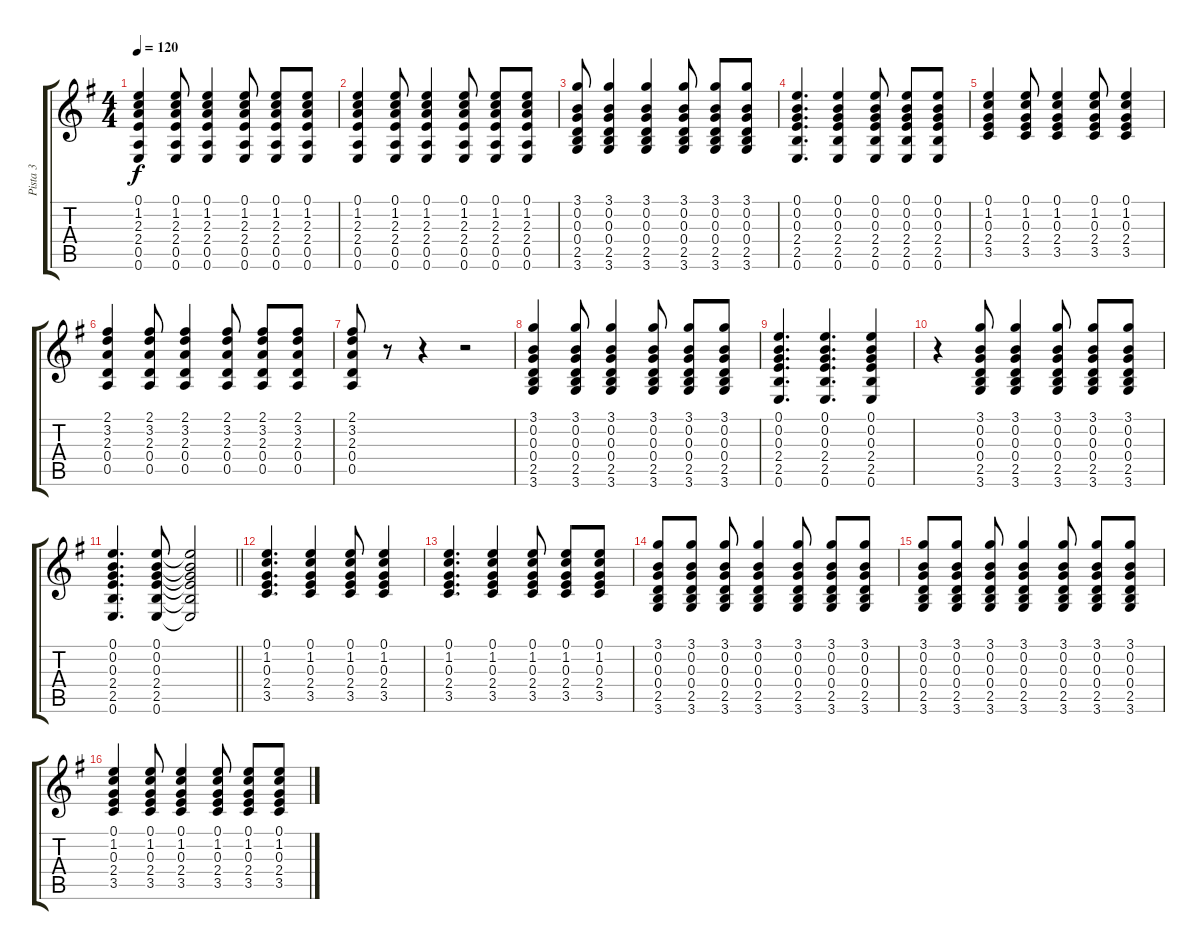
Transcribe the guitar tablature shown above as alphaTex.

\track ("Pista 3" "Pista 3") {instrument acousticguitarsteel}
\staff {score tabs}
\tuning (E4 B3 G3 D3 A2 E2) {hide}
\ts (4 4)
\tempo 120
\clef g2
\ks g
(0.1 1.2 2.3 2.4 0.5 0.6).4{dy f} (0.1 1.2 2.3 2.4 0.5 0.6).8 (0.1 1.2 2.3 2.4 0.5 0.6).4 (0.1 1.2 2.3 2.4 0.5 0.6).8 (0.1 1.2 2.3 2.4 0.5 0.6).8 (0.1 1.2 2.3 2.4 0.5 0.6).8 |
(0.1 1.2 2.3 2.4 0.5 0.6).4 (0.1 1.2 2.3 2.4 0.5 0.6).8 (0.1 1.2 2.3 2.4 0.5 0.6).4 (0.1 1.2 2.3 2.4 0.5 0.6).8 (0.1 1.2 2.3 2.4 0.5 0.6).8 (0.1 1.2 2.3 2.4 0.5 0.6).8 |
(3.1 0.2 0.3 0.4 2.5 3.6).8 (3.1 0.2 0.3 0.4 2.5 3.6).4 (3.1 0.2 0.3 0.4 2.5 3.6).4 (3.1 0.2 0.3 0.4 2.5 3.6).8 (3.1 0.2 0.3 0.4 2.5 3.6).8 (3.1 0.2 0.3 0.4 2.5 3.6).8 |
(0.1 0.2 0.3 2.4 2.5 0.6).4{d} (0.1 0.2 0.3 2.4 2.5 0.6).4 (0.1 0.2 0.3 2.4 2.5 0.6).8 (0.1 0.2 0.3 2.4 2.5 0.6).8 (0.1 0.2 0.3 2.4 2.5 0.6).8 |
(0.1 1.2 0.3 2.4 3.5).4 (0.1 1.2 0.3 2.4 3.5).8 (0.1 1.2 0.3 2.4 3.5).4 (0.1 1.2 0.3 2.4 3.5).8 (0.1 1.2 0.3 2.4 3.5).4 |
(2.1 3.2 2.3 0.4 0.5).4 (2.1 3.2 2.3 0.4 0.5).8 (2.1 3.2 2.3 0.4 0.5).4 (2.1 3.2 2.3 0.4 0.5).8 (2.1 3.2 2.3 0.4 0.5).8 (2.1 3.2 2.3 0.4 0.5).8 |
(2.1 3.2 2.3 0.4 0.5).8 r.8 r.4 r.2 |
(3.1 0.2 0.3 0.4 2.5 3.6).4 (3.1 0.2 0.3 0.4 2.5 3.6).8 (3.1 0.2 0.3 0.4 2.5 3.6).4 (3.1 0.2 0.3 0.4 2.5 3.6).8 (3.1 0.2 0.3 0.4 2.5 3.6).8 (3.1 0.2 0.3 0.4 2.5 3.6).8 |
(0.1 0.2 0.3 2.4 2.5 0.6).4{d} (0.1 0.2 0.3 2.4 2.5 0.6).4{d} (0.1 0.2 0.3 2.4 2.5 0.6).4 |
r.4 (3.1 0.2 0.3 0.4 2.5 3.6).8 (3.1 0.2 0.3 0.4 2.5 3.6).4 (3.1 0.2 0.3 0.4 2.5 3.6).8 (3.1 0.2 0.3 0.4 2.5 3.6).8 (3.1 0.2 0.3 0.4 2.5 3.6).8 |
\barLineRight lightlight
(0.1 0.2 0.3 2.4 2.5 0.6).4{d} (0.1 0.2 0.3 2.4 2.5 0.6).8 (0.1{t} 0.2{t} 0.3{t} 2.4{t} 2.5{t} 0.6{t}).2 |
(0.1 1.2 0.3 2.4 3.5).4{d} (0.1 1.2 0.3 2.4 3.5).4 (0.1 1.2 0.3 2.4 3.5).8 (0.1 1.2 0.3 2.4 3.5).4 |
(0.1 1.2 0.3 2.4 3.5).4{d} (0.1 1.2 0.3 2.4 3.5).4 (0.1 1.2 0.3 2.4 3.5).8 (0.1 1.2 0.3 2.4 3.5).8 (0.1 1.2 0.3 2.4 3.5).8 |
(3.1 0.2 0.3 0.4 2.5 3.6).8 (3.1 0.2 0.3 0.4 2.5 3.6).8 (3.1 0.2 0.3 0.4 2.5 3.6).8 (3.1 0.2 0.3 0.4 2.5 3.6).4 (3.1 0.2 0.3 0.4 2.5 3.6).8 (3.1 0.2 0.3 0.4 2.5 3.6).8 (3.1 0.2 0.3 0.4 2.5 3.6).8 |
(3.1 0.2 0.3 0.4 2.5 3.6).8 (3.1 0.2 0.3 0.4 2.5 3.6).8 (3.1 0.2 0.3 0.4 2.5 3.6).8 (3.1 0.2 0.3 0.4 2.5 3.6).4 (3.1 0.2 0.3 0.4 2.5 3.6).8 (3.1 0.2 0.3 0.4 2.5 3.6).8 (3.1 0.2 0.3 0.4 2.5 3.6).8 |
(0.1 1.2 0.3 2.4 3.5).4 (0.1 1.2 0.3 2.4 3.5).8 (0.1 1.2 0.3 2.4 3.5).4 (0.1 1.2 0.3 2.4 3.5).8 (0.1 1.2 0.3 2.4 3.5).8 (0.1 1.2 0.3 2.4 3.5).8
